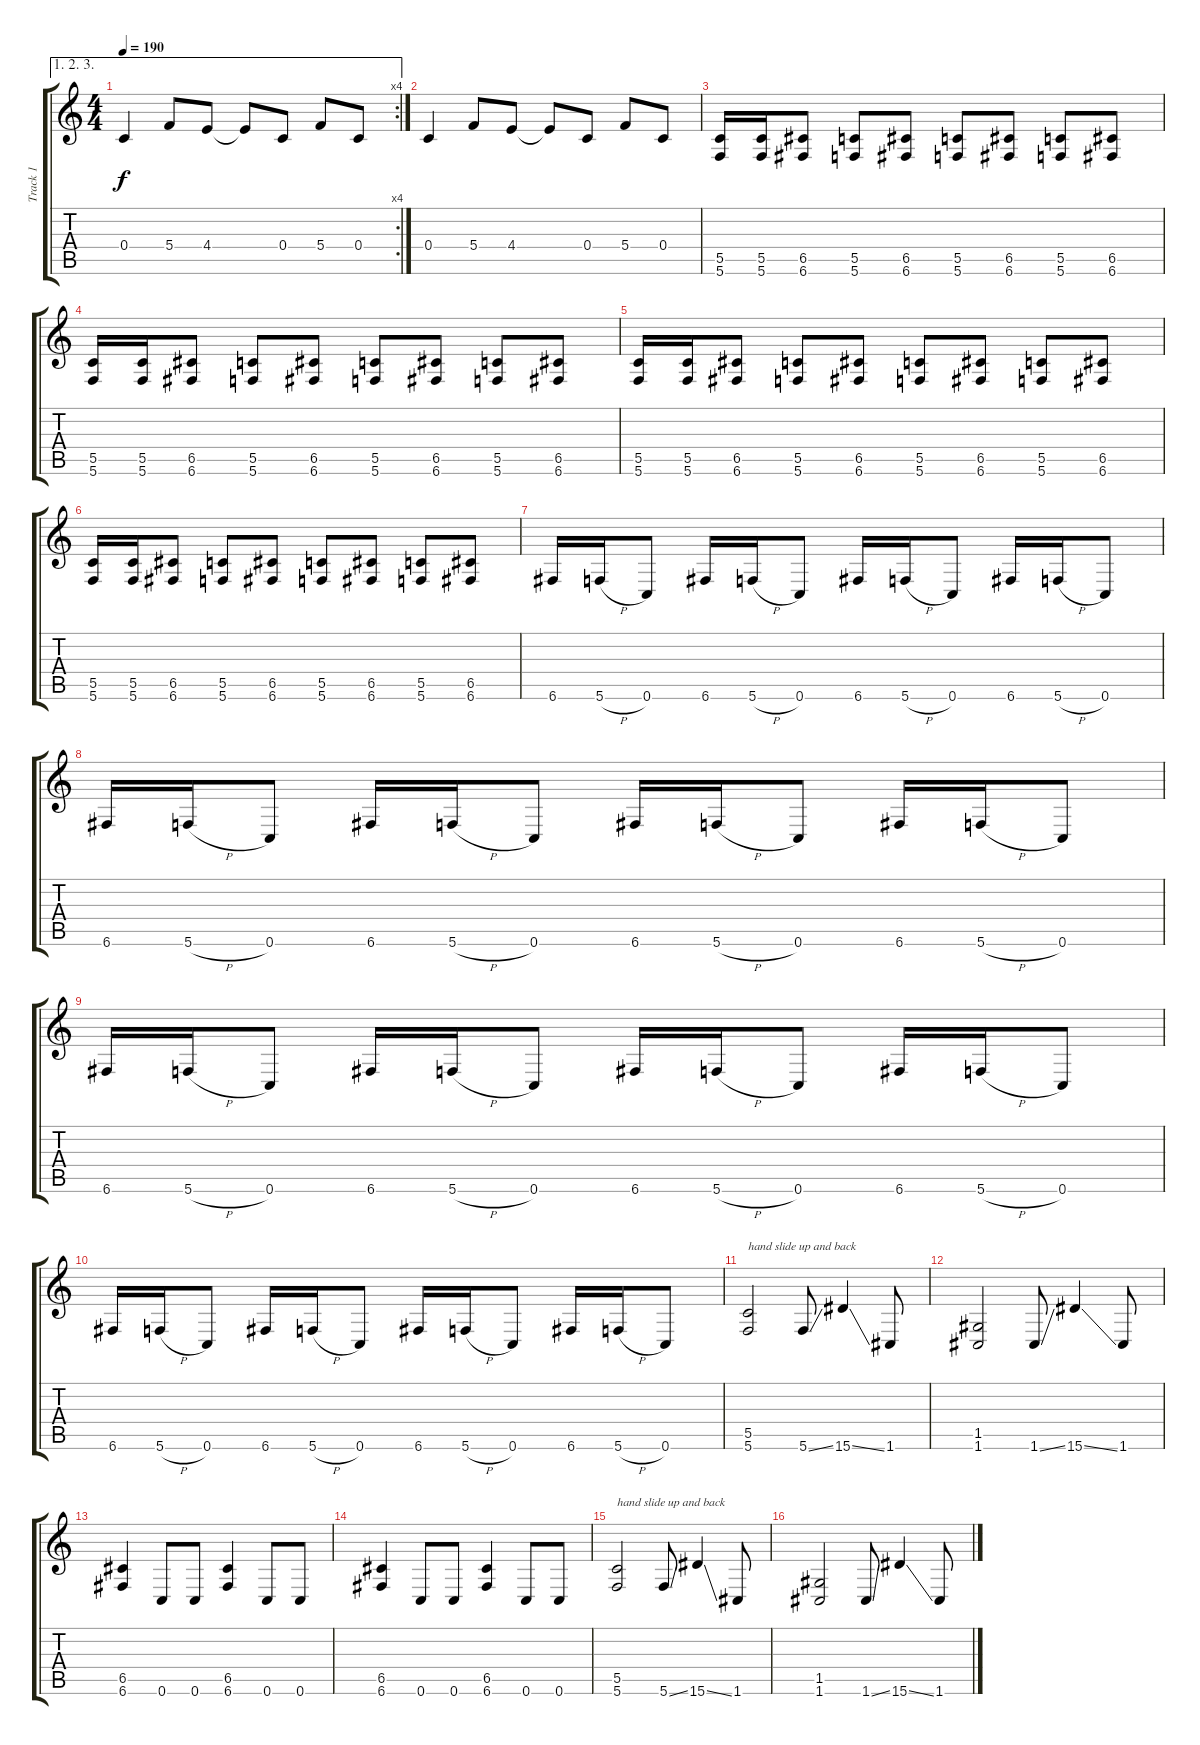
\track ("Track 1" "Track 1") {instrument distortionguitar}
\staff {score tabs}
\tuning (D4 A3 F3 C3 G2 C2) {hide}
\ae (1 2 3)
\rc 4
\ts (4 4)
\tempo 190
\clef g2
\ks c
0.4.4{dy f} 5.4.8 4.4.8 4.4{t}.8 0.4.8 5.4.8 0.4.8 |
0.4.4 5.4.8 4.4.8 4.4{t}.8 0.4.8 5.4.8 0.4.8 |
(5.5 5.6).16 (5.5 5.6).16 (6.5 6.6).8 (5.5 5.6).8 (6.5 6.6).8 (5.5 5.6).8 (6.5 6.6).8 (5.5 5.6).8 (6.5 6.6).8 |
(5.5 5.6).16 (5.5 5.6).16 (6.5 6.6).8 (5.5 5.6).8 (6.5 6.6).8 (5.5 5.6).8 (6.5 6.6).8 (5.5 5.6).8 (6.5 6.6).8 |
(5.5 5.6).16 (5.5 5.6).16 (6.5 6.6).8 (5.5 5.6).8 (6.5 6.6).8 (5.5 5.6).8 (6.5 6.6).8 (5.5 5.6).8 (6.5 6.6).8 |
(5.5 5.6).16 (5.5 5.6).16 (6.5 6.6).8 (5.5 5.6).8 (6.5 6.6).8 (5.5 5.6).8 (6.5 6.6).8 (5.5 5.6).8 (6.5 6.6).8 |
6.6.16 5.6{h}.16 0.6.8 6.6.16 5.6{h}.16 0.6.8 6.6.16 5.6{h}.16 0.6.8 6.6.16 5.6{h}.16 0.6.8 |
6.6.16 5.6{h}.16 0.6.8 6.6.16 5.6{h}.16 0.6.8 6.6.16 5.6{h}.16 0.6.8 6.6.16 5.6{h}.16 0.6.8 |
6.6.16 5.6{h}.16 0.6.8 6.6.16 5.6{h}.16 0.6.8 6.6.16 5.6{h}.16 0.6.8 6.6.16 5.6{h}.16 0.6.8 |
6.6.16 5.6{h}.16 0.6.8 6.6.16 5.6{h}.16 0.6.8 6.6.16 5.6{h}.16 0.6.8 6.6.16 5.6{h}.16 0.6.8 |
(5.5 5.6).2{txt "hand slide up and back"} 5.6{ss}.8 15.6{ss}.4 1.6.8 |
(1.5 1.6).2 1.6{ss}.8 15.6{ss}.4 1.6.8 |
(6.5 6.6).4 0.6.8 0.6.8 (6.5 6.6).4 0.6.8 0.6.8 |
(6.5 6.6).4 0.6.8 0.6.8 (6.5 6.6).4 0.6.8 0.6.8 |
(5.5 5.6).2{txt "hand slide up and back"} 5.6{ss}.8 15.6{ss}.4 1.6.8 |
(1.5 1.6).2 1.6{ss}.8 15.6{ss}.4 1.6.8
